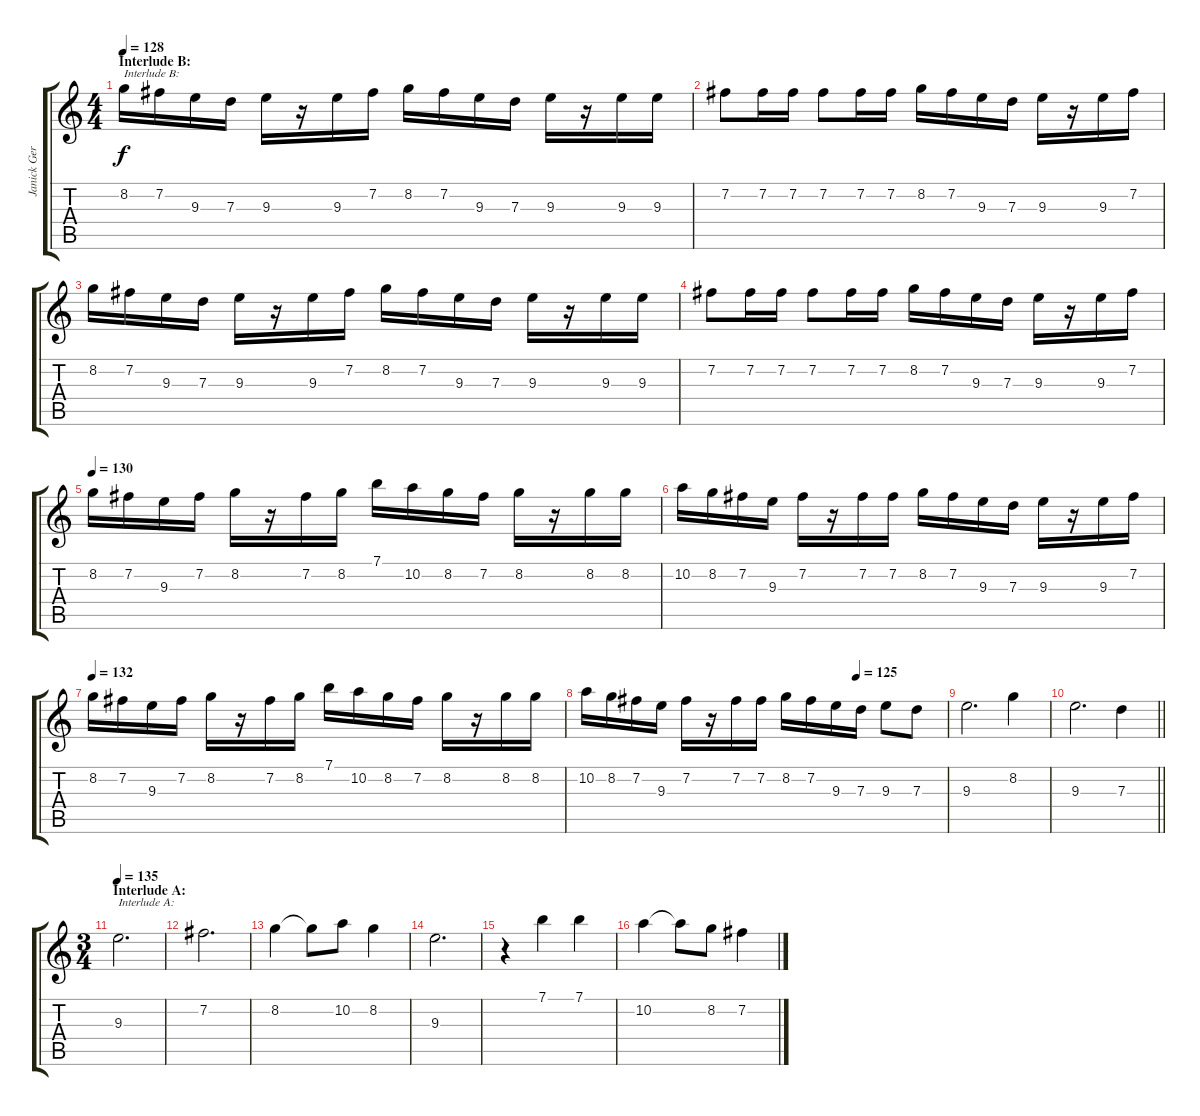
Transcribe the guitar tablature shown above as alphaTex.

\track ("Janick Gers" "Janick Ger") {instrument distortionguitar}
\staff {score tabs}
\tuning (E4 B3 G3 D3 A2 E2) {hide}
\ts (4 4)
\section ("" "Interlude B:")
\tempo 128
\clef g2
\ks c
8.2.16{txt "Interlude B:" dy f} 7.2.16 9.3.16 7.3.16 9.3.16 r.16 9.3.16 7.2.16 8.2.16 7.2.16 9.3.16 7.3.16 9.3.16 r.16 9.3.16 9.3.16 |
7.2.8 7.2.16 7.2.16 7.2.8 7.2.16 7.2.16 8.2.16 7.2.16 9.3.16 7.3.16 9.3.16 r.16 9.3.16 7.2.16 |
8.2.16 7.2.16 9.3.16 7.3.16 9.3.16 r.16 9.3.16 7.2.16 8.2.16 7.2.16 9.3.16 7.3.16 9.3.16 r.16 9.3.16 9.3.16 |
7.2.8 7.2.16 7.2.16 7.2.8 7.2.16 7.2.16 8.2.16 7.2.16 9.3.16 7.3.16 9.3.16 r.16 9.3.16 7.2.16 |
\tempo 130
8.2.16 7.2.16 9.3.16 7.2.16 8.2.16 r.16 7.2.16 8.2.16 7.1.16 10.2.16 8.2.16 7.2.16 8.2.16 r.16 8.2.16 8.2.16 |
10.2.16 8.2.16 7.2.16 9.3.16 7.2.16 r.16 7.2.16 7.2.16 8.2.16 7.2.16 9.3.16 7.3.16 9.3.16 r.16 9.3.16 7.2.16 |
\tempo 132
8.2.16 7.2.16 9.3.16 7.2.16 8.2.16 r.16 7.2.16 8.2.16 7.1.16 10.2.16 8.2.16 7.2.16 8.2.16 r.16 8.2.16 8.2.16 |
\tempo (125 0.75)
10.2.16 8.2.16 7.2.16 9.3.16 7.2.16 r.16 7.2.16 7.2.16 8.2.16 7.2.16 9.3.16 7.3.16 9.3.8 7.3.8 |
9.3.2{d} 8.2.4 |
\barLineRight lightlight
9.3.2{d} 7.3.4 |
\ts (3 4)
\section ("" "Interlude A:")
\tempo 135
9.3.2{d txt "Interlude A:" instrument overdrivenguitar} |
7.2.2{d} |
8.2.4 8.2{t}.8 10.2.8 8.2.4 |
9.3.2{d} |
r.4 7.1.4 7.1.4 |
10.2.4 10.2{t}.8 8.2.8 7.2.4
